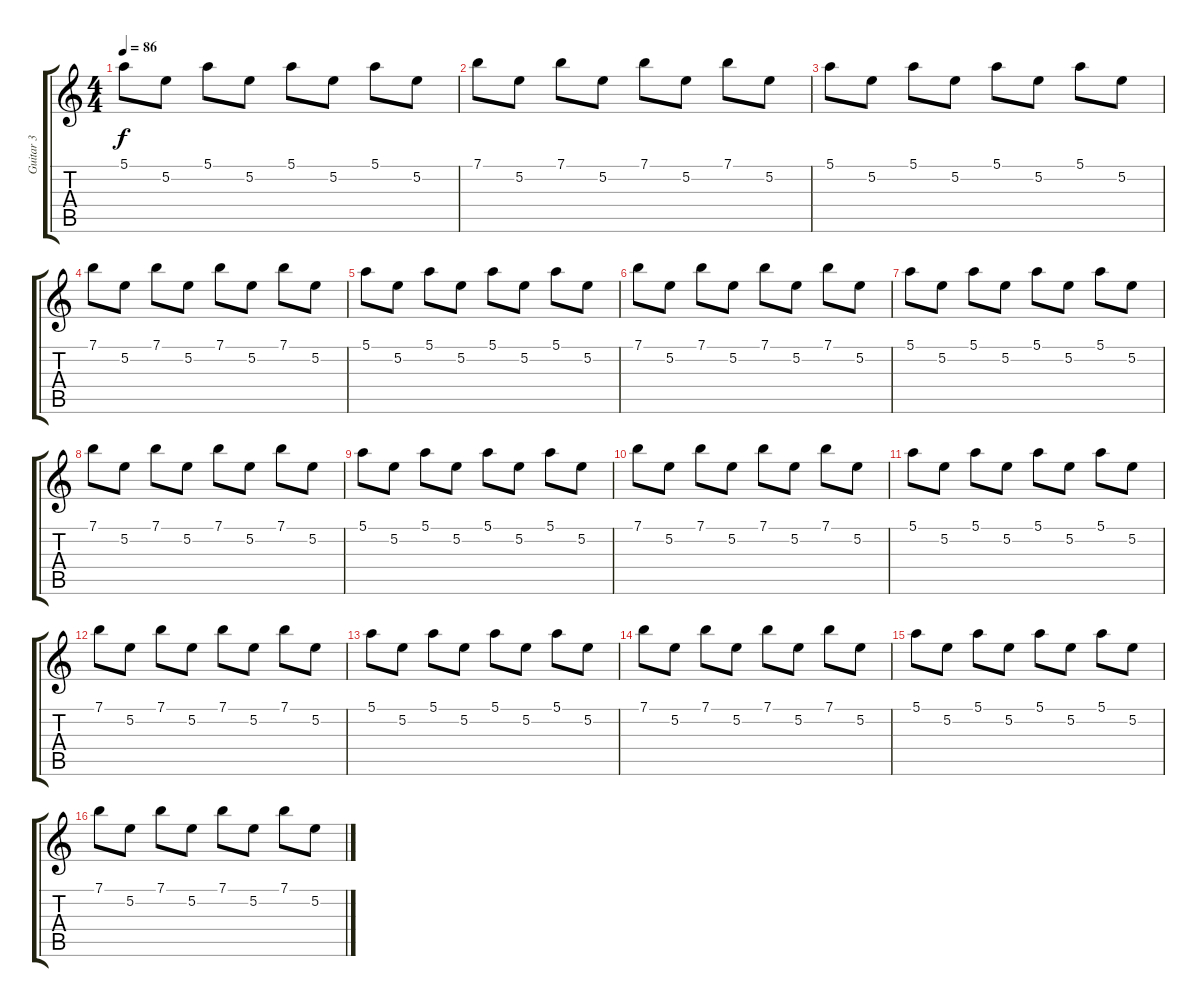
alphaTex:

\track ("Guitar 3" "Guitar 3") {instrument distortionguitar}
\staff {score tabs}
\tuning (E4 B3 G3 D3 A2 E2) {hide}
\ts (4 4)
\tempo 86
\clef g2
\ks c
5.1.8{dy f} 5.2.8 5.1.8 5.2.8 5.1.8 5.2.8 5.1.8 5.2.8 |
7.1.8 5.2.8 7.1.8 5.2.8 7.1.8 5.2.8 7.1.8 5.2.8 |
5.1.8 5.2.8 5.1.8 5.2.8 5.1.8 5.2.8 5.1.8 5.2.8 |
7.1.8 5.2.8 7.1.8 5.2.8 7.1.8 5.2.8 7.1.8 5.2.8 |
5.1.8 5.2.8 5.1.8 5.2.8 5.1.8 5.2.8 5.1.8 5.2.8 |
7.1.8 5.2.8 7.1.8 5.2.8 7.1.8 5.2.8 7.1.8 5.2.8 |
5.1.8 5.2.8 5.1.8 5.2.8 5.1.8 5.2.8 5.1.8 5.2.8 |
7.1.8 5.2.8 7.1.8 5.2.8 7.1.8 5.2.8 7.1.8 5.2.8 |
5.1.8 5.2.8 5.1.8 5.2.8 5.1.8 5.2.8 5.1.8 5.2.8 |
7.1.8 5.2.8 7.1.8 5.2.8 7.1.8 5.2.8 7.1.8 5.2.8 |
5.1.8 5.2.8 5.1.8 5.2.8 5.1.8 5.2.8 5.1.8 5.2.8 |
7.1.8 5.2.8 7.1.8 5.2.8 7.1.8 5.2.8 7.1.8 5.2.8 |
5.1.8 5.2.8 5.1.8 5.2.8 5.1.8 5.2.8 5.1.8 5.2.8 |
7.1.8 5.2.8 7.1.8 5.2.8 7.1.8 5.2.8 7.1.8 5.2.8 |
5.1.8 5.2.8 5.1.8 5.2.8 5.1.8 5.2.8 5.1.8 5.2.8 |
7.1.8 5.2.8 7.1.8 5.2.8 7.1.8 5.2.8 7.1.8 5.2.8
